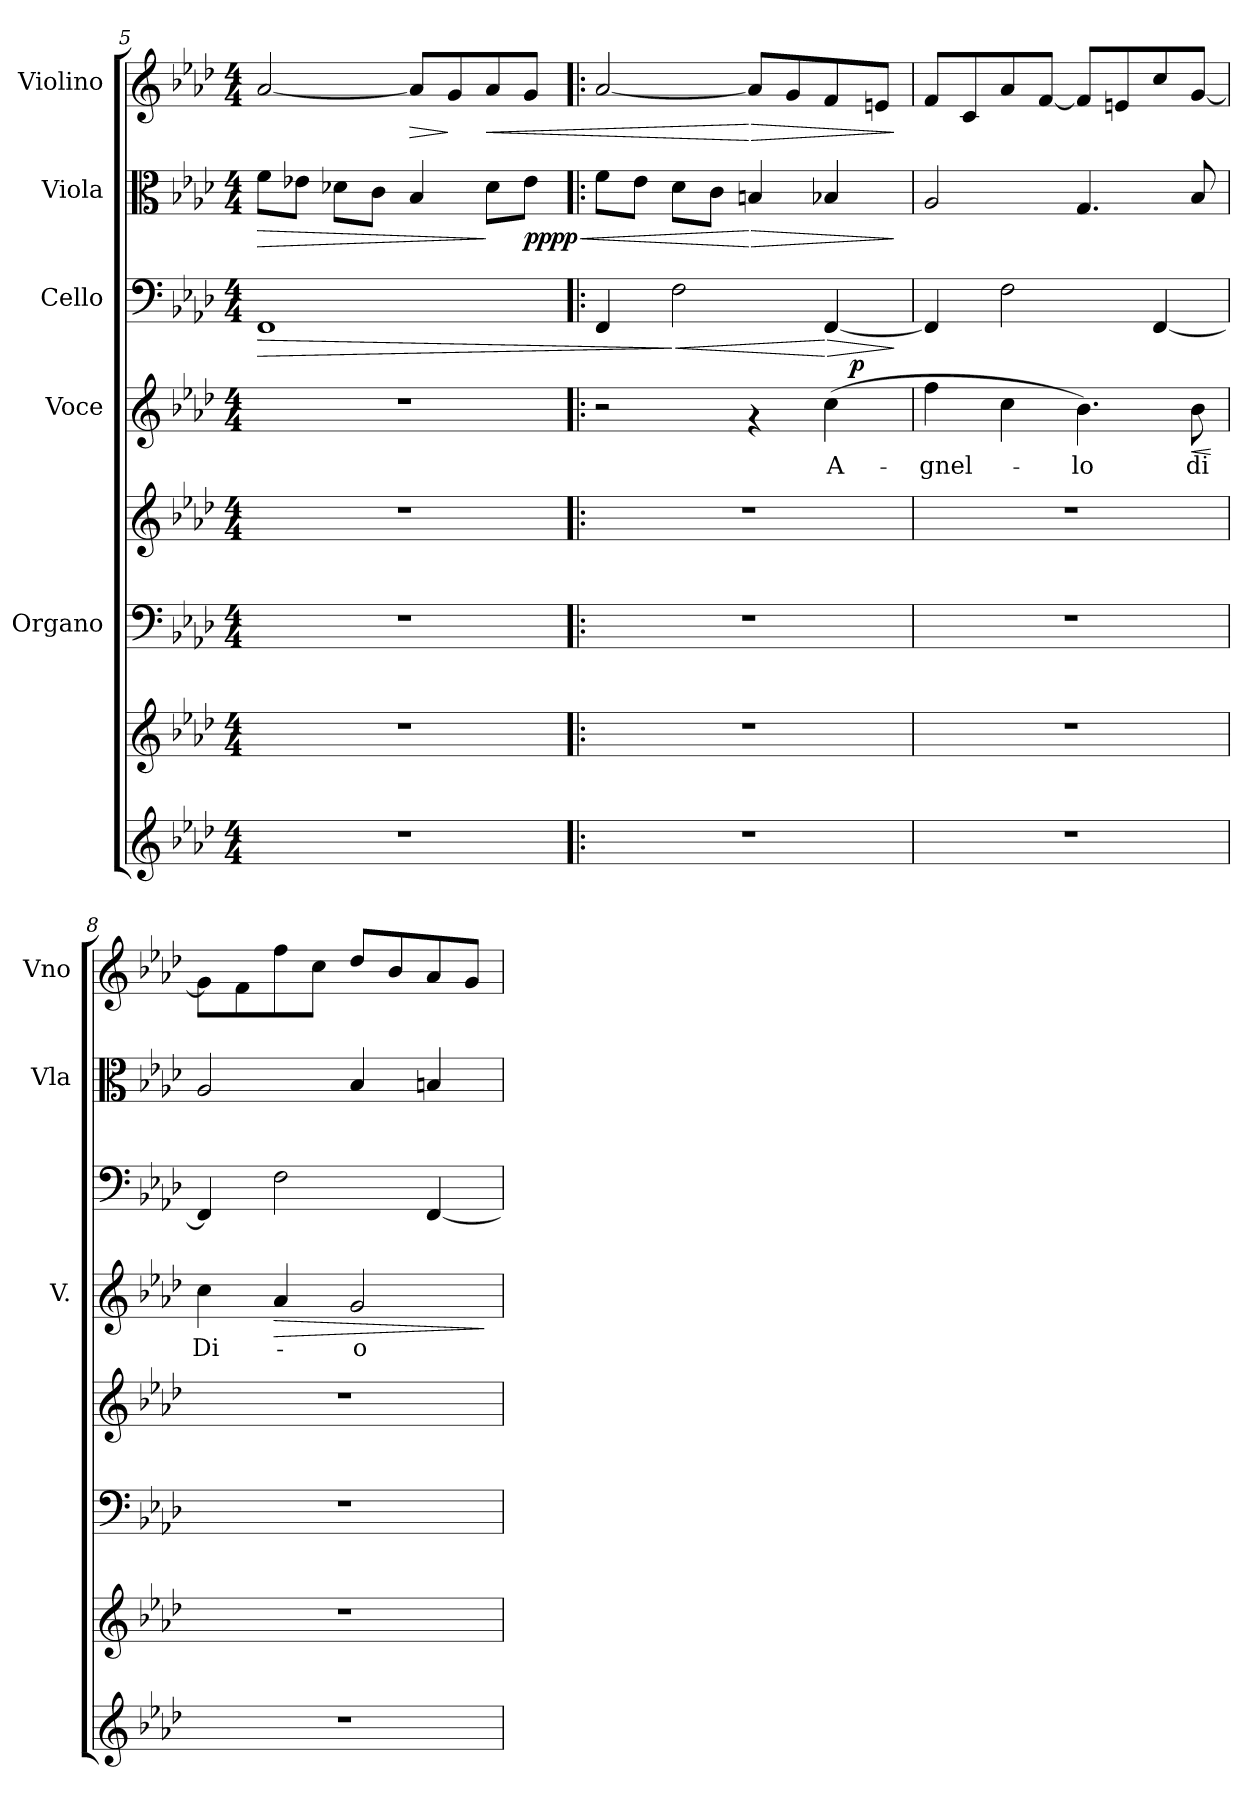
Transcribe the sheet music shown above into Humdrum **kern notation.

**kern	**kern	**kern	**kern	**kern	**text	**dynam	**kern	**dynam	**kern	**dynam	**kern	**dynam
*part7	*part6	*part5	*part5	*part4	*part4	*part4	*part3	*part3	*part2	*part2	*part1	*part1
*staff8	*staff7	*staff6	*staff5	*staff4	*staff4	*staff4	*staff3	*staff3	*staff2	*staff2	*staff1	*staff1
*	*	*I"Organo	*	*I"Voce	*	*	*I"Cello	*	*I"Viola	*	*I"Violino	*
*	*	*	*	*I'V.	*	*	*	*	*I'Vla	*	*I'Vno	*
*clefG2	*clefG2	*clefF4	*clefG2	*clefG2	*	*	*clefF4	*	*clefC3	*	*clefG2	*
*k[b-e-a-d-]	*k[b-e-a-d-]	*k[b-e-a-d-]	*k[b-e-a-d-]	*k[b-e-a-d-]	*	*	*k[b-e-a-d-]	*	*k[b-e-a-d-]	*	*k[b-e-a-d-]	*
*A-:	*A-:	*A-:	*A-:	*A-:	*	*	*A-:	*	*A-:	*	*A-:	*
*M4/4	*M4/4	*M4/4	*M4/4	*M4/4	*	*	*M4/4	*	*M4/4	*	*M4/4	*
=5	=5	=5	=5	=5	=5	=5	=5	=5	=5	=5	=5	=5
!	!	!	!	!	!	!	!	!LO:HP:b	!	!LO:HP:b	!	!
1r	1r	1r	1r	1r	.	.	1FF	>	8f\L	>	[<2a-/	.
.	.	.	.	.	.	.	.	.	8e-X\J	.	.	.
.	.	.	.	.	.	.	.	.	8d-X\L	.	.	.
.	.	.	.	.	.	.	.	.	8c\J	.	.	.
!	!	!	!	!	!	!	!	!	!	!	!	!LO:HP:b
.	.	.	.	.	.	.	.	.	4B-/	.	8a-/L]	>
.	.	.	.	.	.	.	.	.	.	.	8g/	]
!	!	!	!	!	!	!	!	!	!	!	!	!LO:HP:b
.	.	.	.	.	.	.	.	.	8d-\L	]	8a-/	<
!	!	!	!	!	!	!	!	!	!	!LO:HP:b	!	!
!	!	!	!	!	!	!	!	!	!	!LO:DY:n=1:b	!	!
.	.	.	.	.	.	.	.	.	8e-\J	< pppp	8g/J	.
=6!|:	=6!|:	=6!|:	=6!|:	=6!|:	=6!|:	=6!|:	=6!|:	=6!|:	=6!|:	=6!|:	=6!|:	=6!|:
*	*	*	*	*^	*	*	*	*	*	*	*	*
1r	1r	1r	1r	2r	2ryy	.	.	4FF/	.	8f\L	.	[<2a-/	.
.	.	.	.	.	.	.	.	.	.	8e-\J	.	.	.
!	!	!	!	!	!	!	!	!	!LO:HP:n=1:b	!	!	!	!
.	.	.	.	.	.	.	.	2F\	] <	8d-\L	.	.	.
.	.	.	.	.	.	.	.	.	.	8c\J	.	.	.
!	!	!	!	!	!	!	!	!	!	!	!LO:HP:n=1:b	!	!LO:HP:n=1:b
.	.	.	.	4rf	4ryy	.	.	.	.	4Bn/	[ >	8a-/L]	[ >
.	.	.	.	.	.	.	.	.	.	.	.	8g/	.
!	!	!	!	!	!	!LO:LY:b	!	!	!LO:HP:n=1:b	!	!	!	!
.	.	.	.	(>4cc\	16ryy	A-	.	[<4FF/	[ >	4B-X/	.	8f/	.
!	!	!	!	!	!	!	!LO:DY:a	!	!	!	!	!	!
.	.	.	.	.	8.ryy	.	p	.	.	.	.	.	.
.	.	.	.	.	.	.	.	.	.	.	.	8en/J	.
.	.	.	.	.	.	.	.	.	]	.	]	.	]
!!LO:LB:g=z
=7	=7	=7	=7	=7	=7	=7	=7	=7	=7	=7	=7	=7	=7
!	!	!	!	!	!	!LO:LY:b	!	!	!	!	!	!	!
*	*	*	*	*v	*v	*	*	*	*	*	*	*	*
1r	1r	1r	1r	4ff\	-gnel-	.	4FF/]	.	2A-/	.	8f/L	.
.	.	.	.	.	.	.	.	.	.	.	8c/	.
.	.	.	.	4cc\	.	.	2F\	.	.	.	8a-/	.
.	.	.	.	.	.	.	.	.	.	.	[<8f/J	.
!	!	!	!	!	!LO:LY:b	!	!	!	!	!	!	!
.	.	.	.	4.b-\)	-lo	.	.	.	4.G/	.	8f/L]	.
.	.	.	.	.	.	.	.	.	.	.	8en/	.
.	.	.	.	.	.	.	[<4FF/	.	.	.	8cc/	.
!	!	!	!	!	!LO:LY:b	!LO:HP:b	!	!	!	!	!	!
.	.	.	.	8b-\	di	<	.	.	8B-/	.	[>8g/J	.
.	.	.	.	.	.	[	.	.	.	.	.	.
=8	=8	=8	=8	=8	=8	=8	=8	=8	=8	=8	=8	=8
!	!	!	!	!	!LO:LY:b	!	!	!	!	!	!	!
1r	1r	1r	1r	4cc\	Di-	.	4FF/]	.	2A-/	.	8g\L]	.
.	.	.	.	.	.	.	.	.	.	.	8f\	.
!	!	!	!	!	!	!LO:HP:b	!	!	!	!	!	!
.	.	.	.	4a-/	.	>	2F\	.	.	.	8ff\	.
.	.	.	.	.	.	.	.	.	.	.	8cc\J	.
!	!	!	!	!	!LO:LY:b	!	!	!	!	!	!	!
.	.	.	.	2g/	-o	.	.	.	4B-/	.	8dd-/L	.
.	.	.	.	.	.	.	.	.	.	.	8b-/	.
.	.	.	.	.	.	.	[<4FF/	.	4Bn/	.	8a-/	.
.	.	.	.	.	.	.	.	.	.	.	8g/J	.
.	.	.	.	.	.	]	.	.	.	.	.	.
=	=	=	=	=	=	=	=	=	=	=	=	=
*-	*-	*-	*-	*-	*-	*-	*-	*-	*-	*-	*-	*-
